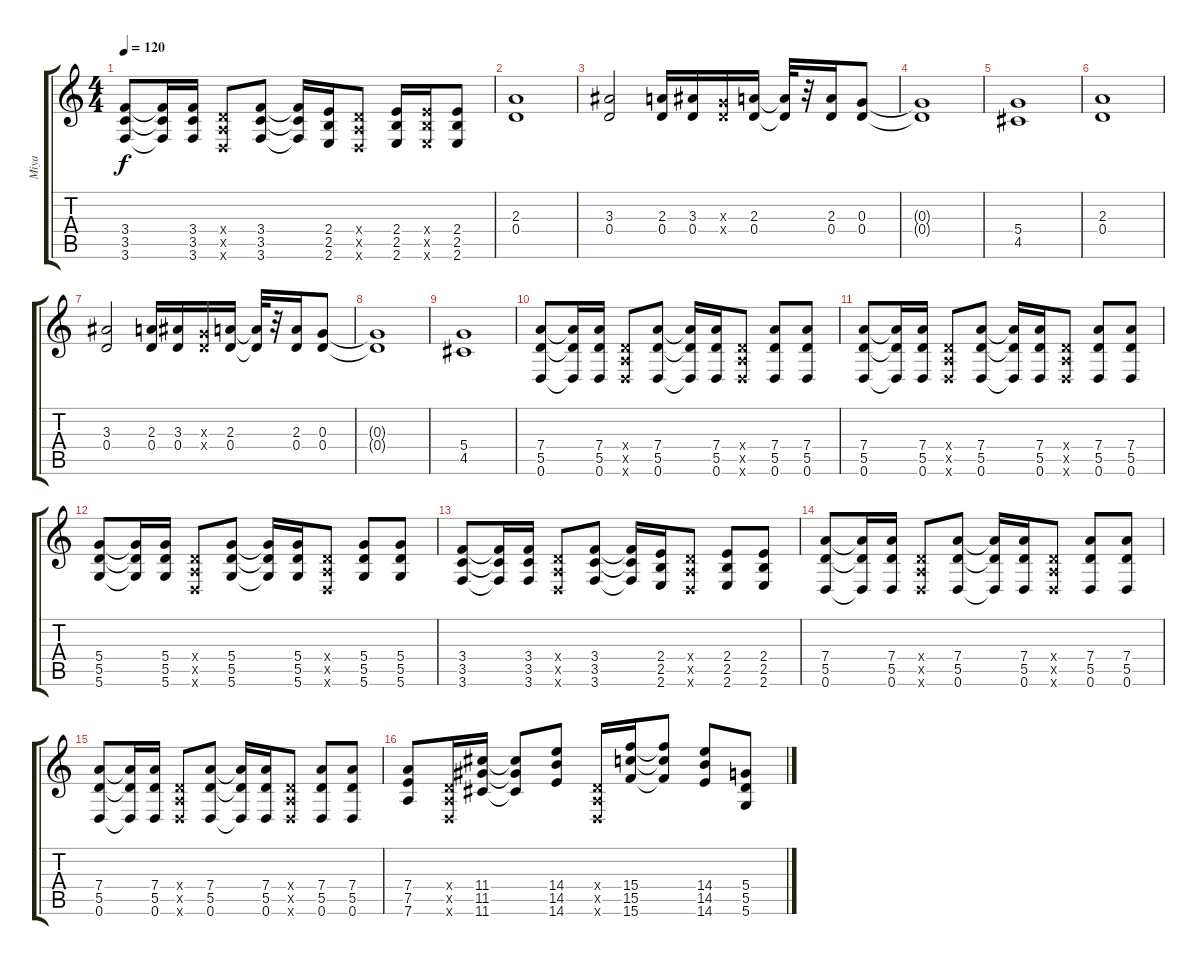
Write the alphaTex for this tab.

\track ("Miya" "Miya") {instrument electricguitarjazz}
\staff {score tabs}
\tuning (E4 B3 G3 D3 A2 D2) {hide}
\ts (4 4)
\tempo 120
\clef g2
\ks c
(3.4 3.5 3.6).8{dy f} (3.4{t} 3.5{t} 3.6{t}).16 (3.4 3.5 3.6).16 (0.4{x} 0.5{x} 0.6{x}).8 (3.4 3.5 3.6).8 (3.4{t} 3.5{t} 3.6{t}).16 (2.4 2.5 2.6).16 (0.4{x} 0.5{x} 0.6{x}).8 (2.4 2.5 2.6).16 (2.4{x} 2.5{x} 2.6{x}).16 (2.4 2.5 2.6).8 |
(2.3 0.4).1{volume 11 balance 16 instrument electricguitarjazz} |
(3.3 0.4).2 (2.3 0.4).16 (3.3 0.4).16 (0.3{x} 0.4{x}).16 (2.3 0.4).16 (2.3{t} 0.4{t}).32 r.32 (2.3 0.4).16 (0.3 0.4).8 |
(0.3{t} 0.4{t}).1 |
(5.4 4.5).1 |
(2.3 0.4).1 |
(3.3 0.4).2 (2.3 0.4).16 (3.3 0.4).16 (0.3{x} 0.4{x}).16 (2.3 0.4).16 (2.3{t} 0.4{t}).32 r.32 (2.3 0.4).16 (0.3 0.4).8 |
(0.3{t} 0.4{t}).1 |
(5.4 4.5).1 |
(7.4 5.5 0.6).8 (7.4{t} 5.5{t} 0.6{t}).16 (7.4 5.5 0.6).16 (0.4{x} 0.5{x} 0.6{x}).8 (7.4 5.5 0.6).8 (7.4{t} 5.5{t} 0.6{t}).16 (7.4 5.5 0.6).16 (0.4{x} 0.5{x} 0.6{x}).8 (7.4 5.5 0.6).8 (7.4 5.5 0.6).8 |
(7.4 5.5 0.6).8 (7.4{t} 5.5{t} 0.6{t}).16 (7.4 5.5 0.6).16 (0.4{x} 0.5{x} 0.6{x}).8 (7.4 5.5 0.6).8 (7.4{t} 5.5{t} 0.6{t}).16 (7.4 5.5 0.6).16 (0.4{x} 0.5{x} 0.6{x}).8 (7.4 5.5 0.6).8 (7.4 5.5 0.6).8 |
(5.4 5.5 5.6).8 (5.4{t} 5.5{t} 5.6{t}).16 (5.4 5.5 5.6).16 (0.4{x} 0.5{x} 0.6{x}).8 (5.4 5.5 5.6).8 (5.4{t} 5.5{t} 5.6{t}).16 (5.4 5.5 5.6).16 (0.4{x} 0.5{x} 0.6{x}).8 (5.4 5.5 5.6).8 (5.4 5.5 5.6).8 |
(3.4 3.5 3.6).8 (3.4{t} 3.5{t} 3.6{t}).16 (3.4 3.5 3.6).16 (0.4{x} 0.5{x} 0.6{x}).8 (3.4 3.5 3.6).8 (3.4{t} 3.5{t} 3.6{t}).16 (2.4 2.5 2.6).16 (0.4{x} 0.5{x} 0.6{x}).8 (2.4 2.5 2.6).8 (2.4 2.5 2.6).8 |
(7.4 5.5 0.6).8 (7.4{t} 5.5{t} 0.6{t}).16 (7.4 5.5 0.6).16 (0.4{x} 0.5{x} 0.6{x}).8 (7.4 5.5 0.6).8 (7.4{t} 5.5{t} 0.6{t}).16 (7.4 5.5 0.6).16 (0.4{x} 0.5{x} 0.6{x}).8 (7.4 5.5 0.6).8 (7.4 5.5 0.6).8 |
(7.4 5.5 0.6).8 (7.4{t} 5.5{t} 0.6{t}).16 (7.4 5.5 0.6).16 (0.4{x} 0.5{x} 0.6{x}).8 (7.4 5.5 0.6).8 (7.4{t} 5.5{t} 0.6{t}).16 (7.4 5.5 0.6).16 (0.4{x} 0.5{x} 0.6{x}).8 (7.4 5.5 0.6).8 (7.4 5.5 0.6).8 |
(7.4 7.5 7.6).8 (0.4{x} 0.5{x} 0.6{x}).16 (11.4 11.5 11.6).16 (11.4{t} 11.5{t} 11.6{t}).8 (14.4 14.5 14.6).8 (0.4{x} 0.5{x} 0.6{x}).16 (15.4 15.5 15.6).16 (15.4{t} 15.5{t} 15.6{t}).8 (14.4 14.5 14.6).8 (5.4 5.5 5.6).8
